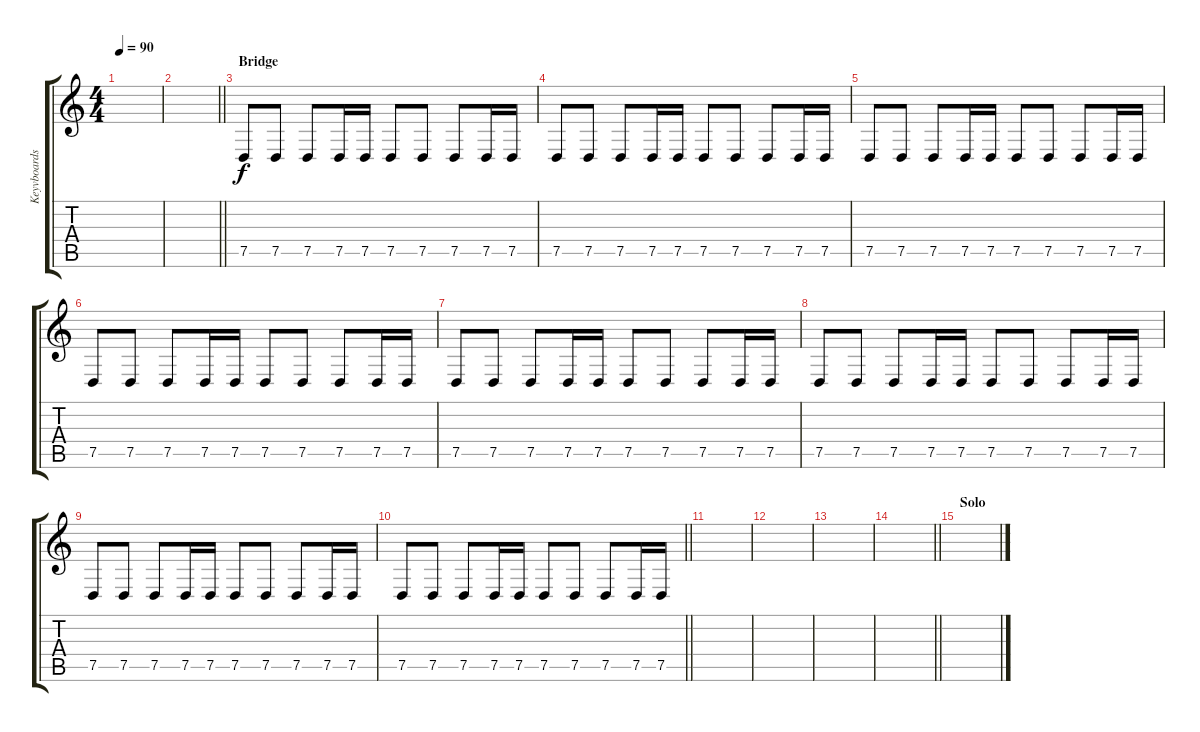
\track ("Keyvboards" "Keyvboards") {instrument stringensemble1}
\staff {score tabs}
\tuning (D4 A3 F3 C3 G2 D2) {hide}
\ts (4 4)
\tempo 90
\clef g2
\ks c
|
\barLineRight lightlight
|
\section ("" "Bridge")
7.5.8 7.5.8 7.5.8 7.5.16 7.5.16 7.5.8 7.5.8 7.5.8 7.5.16 7.5.16 |
7.5.8 7.5.8 7.5.8 7.5.16 7.5.16 7.5.8 7.5.8 7.5.8 7.5.16 7.5.16 |
7.5.8 7.5.8 7.5.8 7.5.16 7.5.16 7.5.8 7.5.8 7.5.8 7.5.16 7.5.16 |
7.5.8 7.5.8 7.5.8 7.5.16 7.5.16 7.5.8 7.5.8 7.5.8 7.5.16 7.5.16 |
7.5.8 7.5.8 7.5.8 7.5.16 7.5.16 7.5.8 7.5.8 7.5.8 7.5.16 7.5.16 |
7.5.8 7.5.8 7.5.8 7.5.16 7.5.16 7.5.8 7.5.8 7.5.8 7.5.16 7.5.16 |
7.5.8 7.5.8 7.5.8 7.5.16 7.5.16 7.5.8 7.5.8 7.5.8 7.5.16 7.5.16 |
\barLineRight lightlight
7.5.8 7.5.8 7.5.8 7.5.16 7.5.16 7.5.8 7.5.8 7.5.8 7.5.16 7.5.16 |
\section ("" "")
|
|
|
\barLineRight lightlight
|
\section ("" "Solo")
